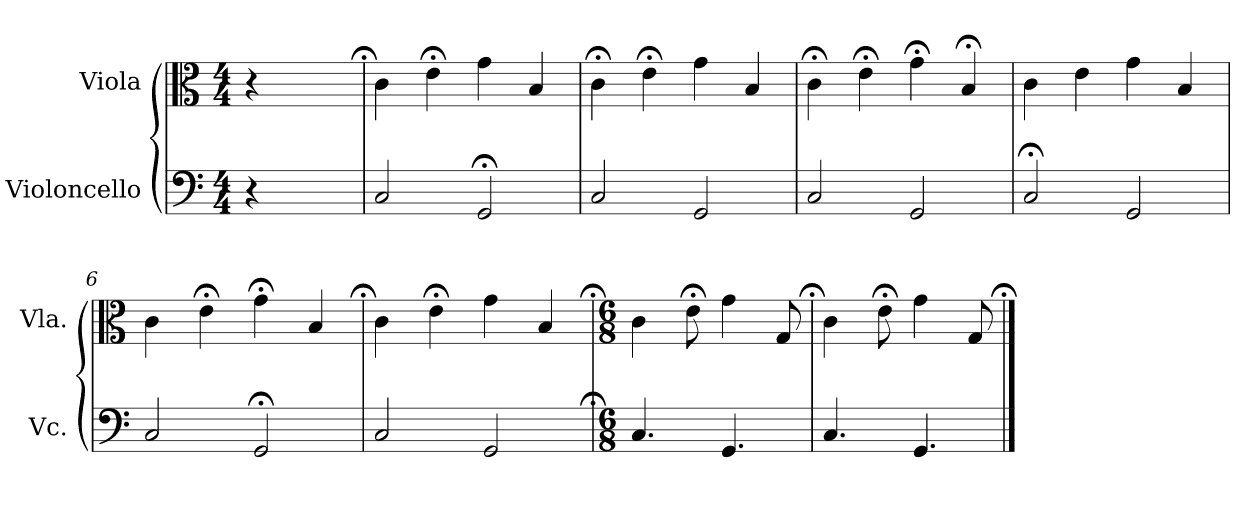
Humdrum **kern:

**kern	**kern
*part2	*part1
*staff2	*staff1
*I"Violoncello	*I"Viola
*I'Vc.	*I'Vla.
*clefF4	*clefC3
*M4/4	*M4/4
=1	=1
4r	4r
=2	=2;
2C	4c
.	4e;<
2GG;<	4g
.	4B
=3	=3
2C	4c;<
.	4e;<
2GG	4g
.	4B
=4	=4
2C	4c;<
.	4e;<
2GG	4g;
.	4B;
=5	=5
2C;	4c
.	4e
2GG	4g
.	4B
=6	=6
2C	4c
.	4e;<
2GG;<	4g;<
.	4B
=7	=7;
2C	4c
.	4e;<
2GG	4g
.	4B
=8;	=8;
*M6/8	*M6/8
4.C	4c
.	8e;<
4.GG	4g
.	8G
=9	=9;
4.C	4c
.	8e;<
4.GG	4g
.	8G
==	==;
*-	*-
